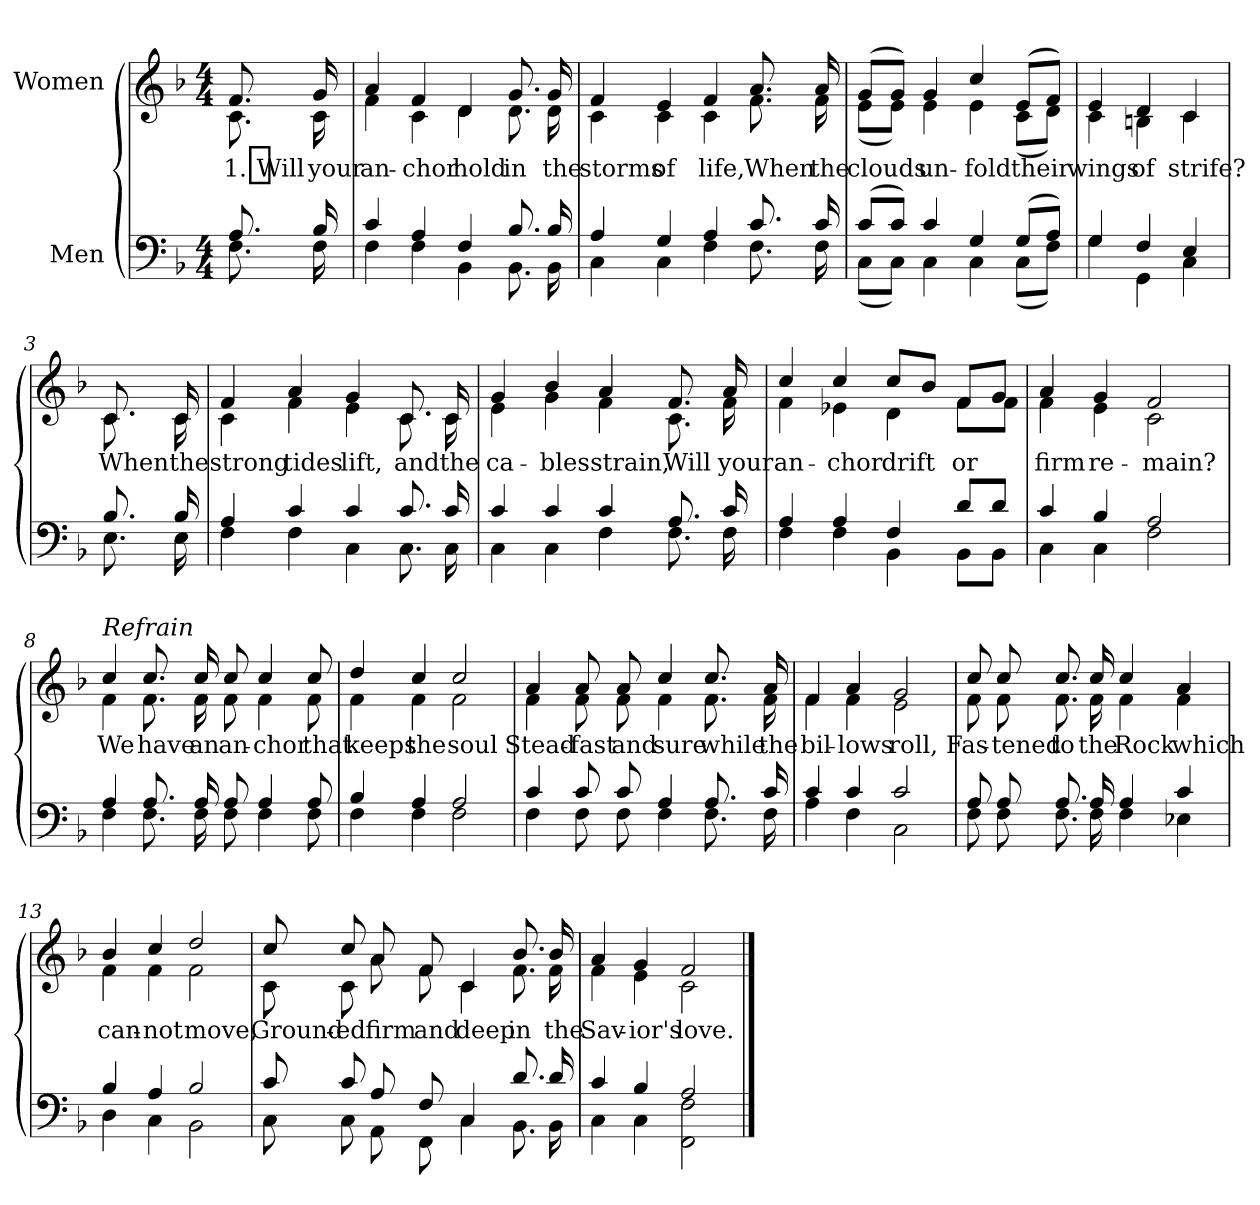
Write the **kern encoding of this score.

**kern	**kern	**text
*part2	*part1	*part1
*staff2	*staff1	*staff1
*I"Men	*I"Women	*
*clefF4	*clefG2	*
*k[b-]	*k[b-]	*
*M4/4	*M4/4	*
*MM100	*MM100	*
=	=	=
*^	*	*
!	!	!	!LO:LY:b
*	*	*^	*
8.A/	8.F\	8.f/	8.c\	1. Will
!	!	!	!	!LO:LY:b
16B-/	16F\	16g/	16c\	your
=1	=1	=1	=1	=1
!	!	!	!	!LO:LY:b
4c/	4F\	4a/	4f\	an-
!	!	!	!	!LO:LY:b
4A/	4F\	4f/	4c\	-chor
!	!	!	!	!LO:LY:b
4F/	4BB-\	4d/	4d\	hold
!	!	!	!	!LO:LY:b
8.B-/	8.BB-\	8.g/	8.d\	in
!	!	!	!	!LO:LY:b
16B-/	16BB-\	16g/	16d\	the
=2	=2	=2	=2	=2
!	!	!	!	!LO:LY:b
4A/	4C\	4f/	4c\	storms
!	!	!	!	!LO:LY:b
4G/	4C\	4e/	4c\	of
!	!	!	!	!LO:LY:b
4A/	4F\	4f/	4c\	life,
!	!	!	!	!LO:LY:b
8.c/	8.F\	8.a/	8.f\	When
!	!	!	!	!LO:LY:b
16c/	16F\	16a/	16f\	the
=3	=3	=3	=3	=3
!	!	!	!	!LO:LY:b
(8c/L	(8C\L	(8g/L	(8e\L	clouds
8c/J)	8C\J)	8g/J)	8e\J)	.
!	!	!	!	!LO:LY:b
4c/	4C\	4g/	4e\	-un-
!	!	!	!	!LO:LY:b
4G/	4C\	4cc/	4e\	-fold
!	!	!	!	!LO:LY:b
(8G/L	(8C\L	(8e/L	(8c\L	their
8A/J)	8F\J)	8f/J)	8d\J)	.
=3X1	=3X1	=3X1	=3X1	=3X1
!	!	!	!	!LO:LY:b
4G/	4G\	4e/	4c\	wings
!	!	!	!	!LO:LY:b
4F/	4GG\	4d/	4Bn\	of
!	!	!	!	!LO:LY:b
4E/	4C\	4c/	4c\	strife?
!!LO:LB:g=z	!!
=3X2	=3X2	=3X2	=3X2	=3X2
!	!	!	!	!LO:LY:b
8.B-/	8.E\	8.c/	8.c\	When
!	!	!	!	!LO:LY:b
16B-/	16E\	16c/	16c\	the
=4	=4	=4	=4	=4
!	!	!	!	!LO:LY:b
4A/	4F\	4f/	4c\	strong
!	!	!	!	!LO:LY:b
4c/	4F\	4a/	4f\	tides
!	!	!	!	!LO:LY:b
4c/	4C\	4g/	4e\	lift,
!	!	!	!	!LO:LY:b
8.c/	8.C\	8.c/	8.c\	and
!	!	!	!	!LO:LY:b
16c/	16C\	16c/	16c\	the
=5	=5	=5	=5	=5
!	!	!	!	!LO:LY:b
4c/	4C\	4g/	4e\	ca-
!	!	!	!	!LO:LY:b
4c/	4C\	4b-/	4g\	-bles
!	!	!	!	!LO:LY:b
4c/	4F\	4a/	4f\	strain,
!	!	!	!	!LO:LY:b
8.A/	8.F\	8.f/	8.c\	Will
!	!	!	!	!LO:LY:b
16c/	16F\	16a/	16f\	your
=6	=6	=6	=6	=6
!	!	!	!	!LO:LY:b
4A/	4F\	4cc/	4f\	an-
!	!	!	!	!LO:LY:b
4A/	4F\	4cc/	4e-X\	-chor
!	!	!	!	!LO:LY:b
4F/	4BB-\	8cc/L	4d\	drift
.	.	8b-/J	.	.
!	!	!	!	!LO:LY:b
8d/L	8BB-\L	8f/L	8f\L	or
8d/J	8BB-\J	8g/J	8f\J	.
=7	=7	=7	=7	=7
!	!	!	!	!LO:LY:b
4c/	4C\	4a/	4f\	firm
!	!	!	!	!LO:LY:b
4B-/	4C\	4g/	4e\	re-
!	!	!	!	!LO:LY:b
2A/	2F\	2f/	2c\	-main?
!!LO:LB:g=z	!!
=8	=8	=8	=8	=8
!	!	!LO:TX:a:i:t=Refrain	!	!
!	!	!	!	!LO:LY:b
4A/	4F\	4cc/	4f\	We
!	!	!	!	!LO:LY:b
8.A/	8.F\	8.cc/	8.f\	have
!	!	!	!	!LO:LY:b
16A/	16F\	16cc/	16f\	an
!	!	!	!	!LO:LY:b
8A/	8F\	8cc/	8f\	an-
!	!	!	!	!LO:LY:b
4A/	4F\	4cc/	4f\	-chor
!	!	!	!	!LO:LY:b
8A/	8F\	8cc/	8f\	that
=9	=9	=9	=9	=9
!	!	!	!	!LO:LY:b
4B-/	4F\	4dd/	4f\	keeps
!	!	!	!	!LO:LY:b
4A/	4F\	4cc/	4f\	the
!	!	!	!	!LO:LY:b
2A/	2F\	2cc/	2f\	soul
=10	=10	=10	=10	=10
!	!	!	!	!LO:LY:b
4c/	4F\	4a/	4f\	Stead-
!	!	!	!	!LO:LY:b
8c/	8F\	8a/	8f\	-fast
!	!	!	!	!LO:LY:b
8c/	8F\	8a/	8f\	and
!	!	!	!	!LO:LY:b
4A/	4F\	4cc/	4f\	sure
!	!	!	!	!LO:LY:b
8.A/	8.F\	8.cc/	8.f\	while
!	!	!	!	!LO:LY:b
16c/	16F\	16a/	16f\	the
=11	=11	=11	=11	=11
!	!	!	!	!LO:LY:b
4c/	4A\	4f/	4f\	bil-
!	!	!	!	!LO:LY:b
4c/	4F\	4a/	4f\	-lows
!	!	!	!	!LO:LY:b
2c/	2C\	2g/	2e\	roll,
!!LO:LB:g=z	!!
=12	=12	=12	=12	=12
!	!	!	!	!LO:LY:b
8A/	8F\	8cc/	8f\	Fas-
!	!	!	!	!LO:LY:b
8A/	8F\	8cc/	8f\	-tened
!	!	!	!	!LO:LY:b
8.A/	8.F\	8.cc/	8.f\	to
!	!	!	!	!LO:LY:b
16A/	16F\	16cc/	16f\	the
!	!	!	!	!LO:LY:b
4A/	4F\	4cc/	4f\	Rock
!	!	!	!	!LO:LY:b
4c/	4E-X\	4a/	4f\	which
=13	=13	=13	=13	=13
!	!	!	!	!LO:LY:b
4B-/	4D\	4b-/	4f\	can-
!	!	!	!	!LO:LY:b
4A/	4C\	4cc/	4f\	-not
!	!	!	!	!LO:LY:b
2B-/	2BB-\	2dd/	2f\	move,
=14	=14	=14	=14	=14
!	!	!	!	!LO:LY:b
8c/	8C\	8cc/	8c\	Ground-
!	!	!	!	!LO:LY:b
8c/	8C\	8cc/	8c\	-ed
!	!	!	!	!LO:LY:b
8A/	8AA\	8a/	8a\	firm
!	!	!	!	!LO:LY:b
8F/	8FF\	8f/	8f\	and
!	!	!	!	!LO:LY:b
4C/	4C\	4c/	4c\	deep
!	!	!	!	!LO:LY:b
8.d/	8.BB-\	8.b-/	8.f\	in
!	!	!	!	!LO:LY:b
16d/	16BB-\	16b-/	16f\	the
=15	=15	=15	=15	=15
!	!	!	!	!LO:LY:b
4c/	4C\	4a/	4f\	Sav-
!	!	!	!	!LO:LY:b
4B-/	4C\	4g/	4e\	-ior's
!	!	!	!	!LO:LY:b
2A/	2FF\ 2F\	2f/	2c\	love.
*v	*v	*	*	*
*	*v	*v	*
==	==	==
*-	*-	*-
